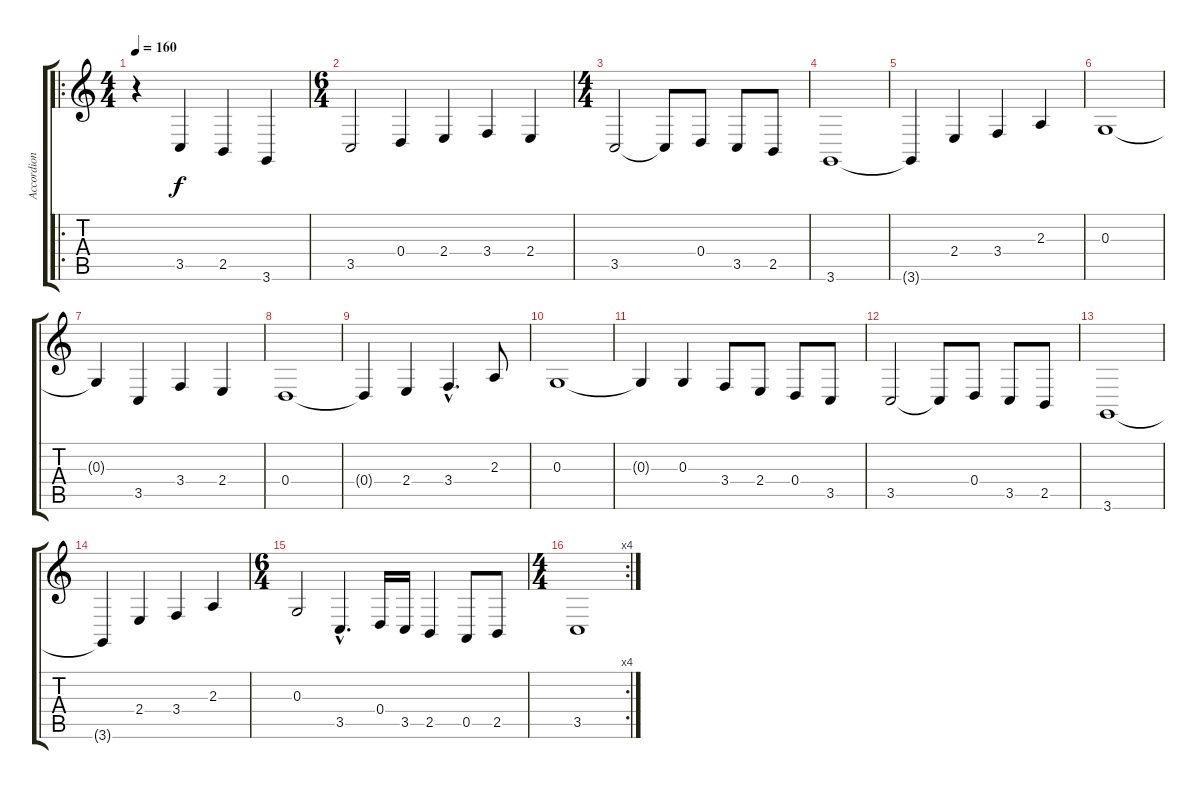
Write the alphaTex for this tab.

\track ("Accordion" "Accordion") {instrument accordion}
\staff {score tabs}
\tuning (E4 B3 G3 D3 A2 E2) {hide}
\ro
\ts (4 4)
\tempo 160
\clef g2
\ks c
r.4{dy f instrument accordion} 3.5.4 2.5.4 3.6.4 |
\ts (6 4)
3.5.2 0.4.4 2.4.4 3.4.4 2.4.4 |
\ts (4 4)
3.5.2 3.5{t}.8 0.4.8 3.5.8 2.5.8 |
3.6.1 |
3.6{t}.4 2.4.4 3.4.4 2.3.4 |
0.3.1 |
0.3{t}.4 3.5.4 3.4.4 2.4.4 |
0.4.1 |
0.4{t}.4 2.4.4 3.4{hac}.4{d} 2.3.8 |
0.3.1 |
0.3{t}.4 0.3.4 3.4.8 2.4.8 0.4.8 3.5.8 |
3.5.2 3.5{t}.8 0.4.8 3.5.8 2.5.8 |
3.6.1 |
3.6{t}.4 2.4.4 3.4.4 2.3.4 |
\ts (6 4)
0.3.2 3.5{hac}.4{d} 0.4.16 3.5.16 2.5.4 0.5.8 2.5.8 |
\rc 4
\ts (4 4)
3.5.1
